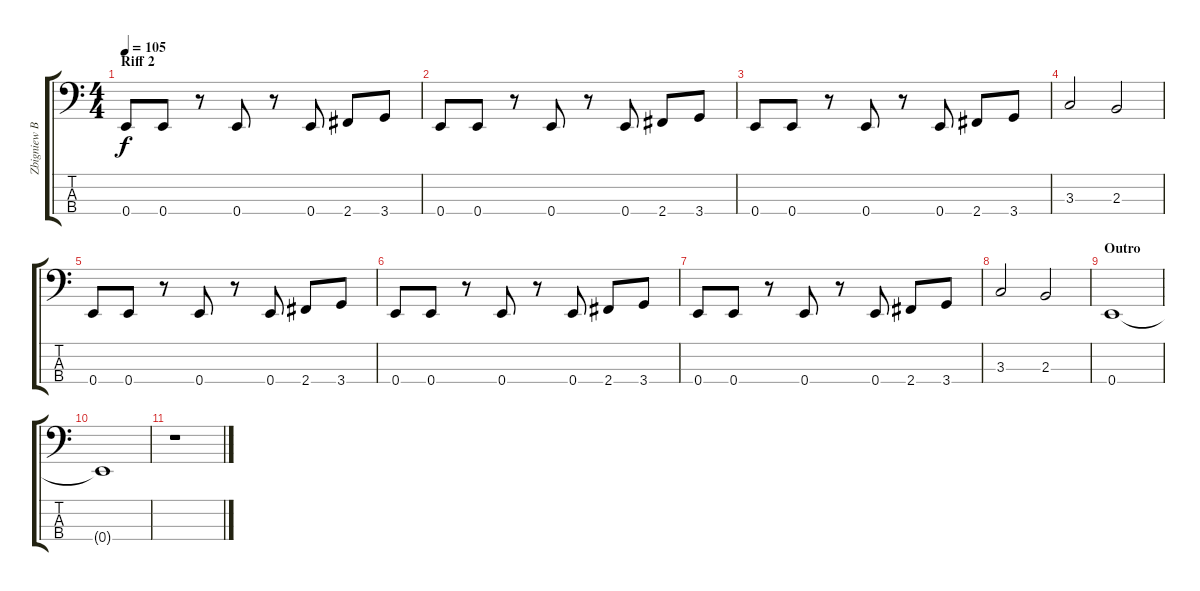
\track ("Zbigniew Bizoń (bass)" "Zbigniew B") {instrument electricbassfinger}
\staff {score tabs}
\tuning (G2 D2 A1 E1) {hide}
\ts (4 4)
\section ("" "Riff 2")
\tempo 105
\clef f4
\ks c
0.4.8{dy f} 0.4.8 r.8 0.4.8 r.8 0.4.8 2.4.8 3.4.8 |
0.4.8 0.4.8 r.8 0.4.8 r.8 0.4.8 2.4.8 3.4.8 |
0.4.8 0.4.8 r.8 0.4.8 r.8 0.4.8 2.4.8 3.4.8 |
3.3.2 2.3.2 |
0.4.8 0.4.8 r.8 0.4.8 r.8 0.4.8 2.4.8 3.4.8 |
0.4.8 0.4.8 r.8 0.4.8 r.8 0.4.8 2.4.8 3.4.8 |
0.4.8 0.4.8 r.8 0.4.8 r.8 0.4.8 2.4.8 3.4.8 |
3.3.2 2.3.2 |
\section ("" "Outro")
0.4.1 |
0.4{t}.1 |
r.1
